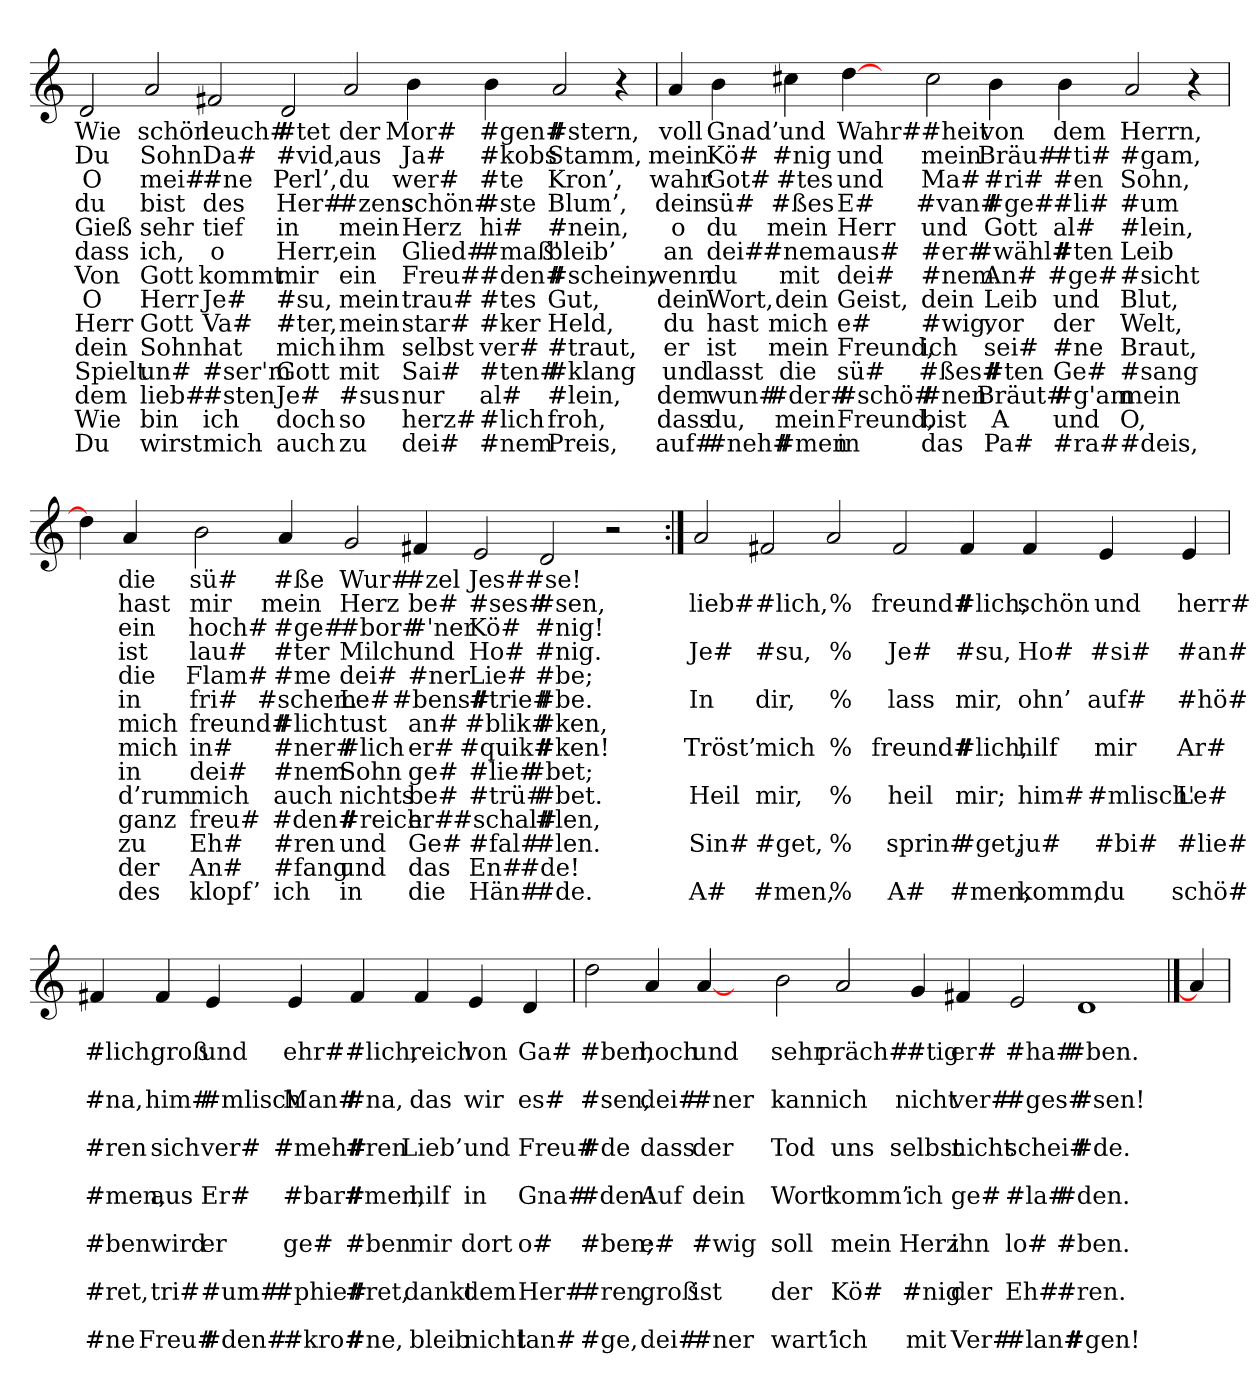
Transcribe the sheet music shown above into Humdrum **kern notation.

**kern	**text	**text	**text	**text	**text	**text	**text	**text	**text	**text	**text	**text	**text	**text
*part1	*part1	*part1	*part1	*part1	*part1	*part1	*part1	*part1	*part1	*part1	*part1	*part1	*part1	*part1
*staff1	*staff1	*staff1	*staff1	*staff1	*staff1	*staff1	*staff1	*staff1	*staff1	*staff1	*staff1	*staff1	*staff1	*staff1
*clefG2	*	*	*	*	*	*	*	*	*	*	*	*	*	*
=	=	=	=	=	=	=	=	=	=	=	=	=	=	=
2d	Wie	Du	O	du	Gieß	dass	Von	O	Herr	dein	Spielt	dem	Wie	Du
2a	schön	Sohn	mei#	bist	sehr	ich,	Gott	Herr	Gott	Sohn	un#	lieb#	bin	wirst
2f#	leuch#	Da#	#ne	des	tief	o	kommt	Je#	Va#	hat	#ser'm	#sten	ich	mich
2d	#tet	#vid,	Perl’,	Her#	in	Herr,	mir	#su,	#ter,	mich	Gott	Je#	doch	auch
2a	der	aus	du	#zens	mein	ein	ein	mein	mein	ihm	mit	#sus	so	zu
4b	Mor#	Ja#	wer#	schön#	Herz	Glied#	Freu#	trau#	star#	selbst	Sai#	nur	herz#	dei#
4b	#gen#	#kobs	#te	#ste	hi#	#maß'	#den#	#tes	#ker	ver#	#ten#	al#	#lich	#nem
2a	#stern,	Stamm,	Kron’,	Blum’,	#nein,	bleib’	#schein,	Gut,	Held,	#traut,	#klang	#lein,	froh,	Preis,
4r	.	.	.	.	.	.	.	.	.	.	.	.	.	.
=	=	=	=	=	=	=	=	=	=	=	=	=	=	=
4a	voll	mein	wahr	dein	o	an	wenn	dein	du	er	und	dem	dass	auf#
4b	Gnad’	Kö#	Got#	sü#	du	dei#	du	Wort,	hast	ist	lasst	wun#	du,	#neh#
4cc#	und	#nig	#tes	#ßes	mein	#nem	mit	dein	mich	mein	die	#der#	mein	#men
[4dd	Wahr#	und	und	E#	Herr	aus#	dei#	Geist,	e#	Freund,	sü#	#schö#	Freund,	in
4ryy	.	.	.	.	.	.	.	.	.	.	.	.	.	.
2cc#	#heit	mein	Ma#	#van#	und	#er#	#nem	dein	#wig,	ich	#ßes#	#nen	bist	das
4b	von	Bräu#	#ri#	#ge#	Gott	#wähl#	An#	Leib	vor	sei#	#ten	Bräut#	A	Pa#
4b	dem	#ti#	#en	#li#	al#	#ten	#ge#	und	der	#ne	Ge#	#g'am	und	#ra#
2a	Herrn,	#gam,	Sohn,	#um	#lein,	Leib	#sicht	Blut,	Welt,	Braut,	#sang	mein	O,	#deis,
4r	.	.	.	.	.	.	.	.	.	.	.	.	.	.
=	=	=	=	=	=	=	=	=	=	=	=	=	=	=
4dd]	.	.	.	.	.	.	.	.	.	.	.	.	.	.
4a	die	hast	ein	ist	die	in	mich	mich	in	d’rum	ganz	zu	der	des
2b	sü#	mir	hoch#	lau#	Flam#	fri#	freund#	in#	dei#	mich	freu#	Eh#	An#	klopf’
4a	#ße	mein	#ge#	#ter	#me	#schem	#lich	#ner#	#nem	auch	#den#	#ren	#fang	ich
2g	Wur#	Herz	#bor#	Milch	dei#	Le#	tust	#lich	Sohn	nichts	#reich	und	und	in
4f#	#zel	be#	#'ner	und	#ner	#bens#	an#	er#	ge#	be#	er#	Ge#	das	die
2e	Jes#	#ses#	Kö#	Ho#	Lie#	#trie#	#blik#	#quik#	#lie#	#trü#	#schal#	#fal#	En#	Hän#
2d	#se!	#sen,	#nig!	#nig.	#be;	#be.	#ken,	#ken!	#bet;	#bet.	#len,	#len.	#de!	#de.
2r	.	.	.	.	.	.	.	.	.	.	.	.	.	.
=:|!	=:|!	=:|!	=:|!	=:|!	=:|!	=:|!	=:|!	=:|!	=:|!	=:|!	=:|!	=:|!	=:|!	=:|!
2a	.	lieb#	.	Je#	.	In	.	Tröst’	.	Heil	.	Sin#	.	A#
2f#	.	#lich,	.	#su,	.	dir,	.	mich	.	mir,	.	#get,	.	#men,
2a	.	%	.	%	.	%	.	%	.	%	.	%	.	%
2f#	.	freund#	.	Je#	.	lass	.	freund#	.	heil	.	sprin#	.	A#
4f#	.	#lich,	.	#su,	.	mir,	.	#lich,	.	mir;	.	#get,	.	#men,
4f#	.	schön	.	Ho#	.	ohn’	.	hilf	.	him#	.	ju#	.	komm,
4e	.	und	.	#si#	.	auf#	.	mir	.	#mlisch'	.	#bi#	.	du
4e	.	herr#	.	#an#	.	#hö#	.	Ar#	.	Le#	.	#lie#	.	schö#
=	=	=	=	=	=	=	=	=	=	=	=	=	=	=
4f#	.	#lich,	.	#na,	.	#ren	.	#men,	.	#ben	.	#ret,	.	#ne
4f#	.	groß	.	him#	.	sich	.	aus	.	wird	.	tri#	.	Freu#
4e	.	und	.	#mlisch	.	ver#	.	Er#	.	er	.	#um#	.	#den#
4e	.	ehr#	.	Man#	.	#meh#	.	#bar#	.	ge#	.	#phie#	.	#kro#
4f#	.	#lich,	.	#na,	.	#ren	.	#men,	.	#ben	.	#ret,	.	#ne,
4f#	.	reich	.	das	.	Lieb’	.	hilf	.	mir	.	dankt	.	bleib
4e	.	von	.	wir	.	und	.	in	.	dort	.	dem	.	nicht
4d	.	Ga#	.	es#	.	Freu#	.	Gna#	.	o#	.	Her#	.	lan#
=	=	=	=	=	=	=	=	=	=	=	=	=	=	=
2dd	.	#ben,	.	#sen,	.	#de	.	#den!	.	#ben;	.	#ren,	.	#ge,
4a	.	hoch	.	dei#	.	dass	.	Auf	.	e#	.	groß	.	dei#
[4a	.	und	.	#ner	.	der	.	dein	.	#wig	.	ist	.	#ner
4ryy	.	.	.	.	.	.	.	.	.	.	.	.	.	.
2b	.	sehr	.	kann	.	Tod	.	Wort	.	soll	.	der	.	wart’
2a	.	präch#	.	ich	.	uns	.	komm’	.	mein	.	Kö#	.	ich
4g	.	#tig	.	nicht	.	selbst	.	ich	.	Herz	.	#nig	.	mit
4f#	.	er#	.	ver#	.	nicht	.	ge#	.	ihn	.	der	.	Ver#
2e	.	#ha#	.	#ges#	.	schei#	.	#la#	.	lo#	.	Eh#	.	#lan#
1d	.	#ben.	.	#sen!	.	#de.	.	#den.	.	#ben.	.	#ren.	.	#gen!
==1	==1	==1	==1	==1	==1	==1	==1	==1	==1	==1	==1	==1	==1	==1
4a]	.	.	.	.	.	.	.	.	.	.	.	.	.	.
=	=	=	=	=	=	=	=	=	=	=	=	=	=	=
*-	*-	*-	*-	*-	*-	*-	*-	*-	*-	*-	*-	*-	*-	*-
